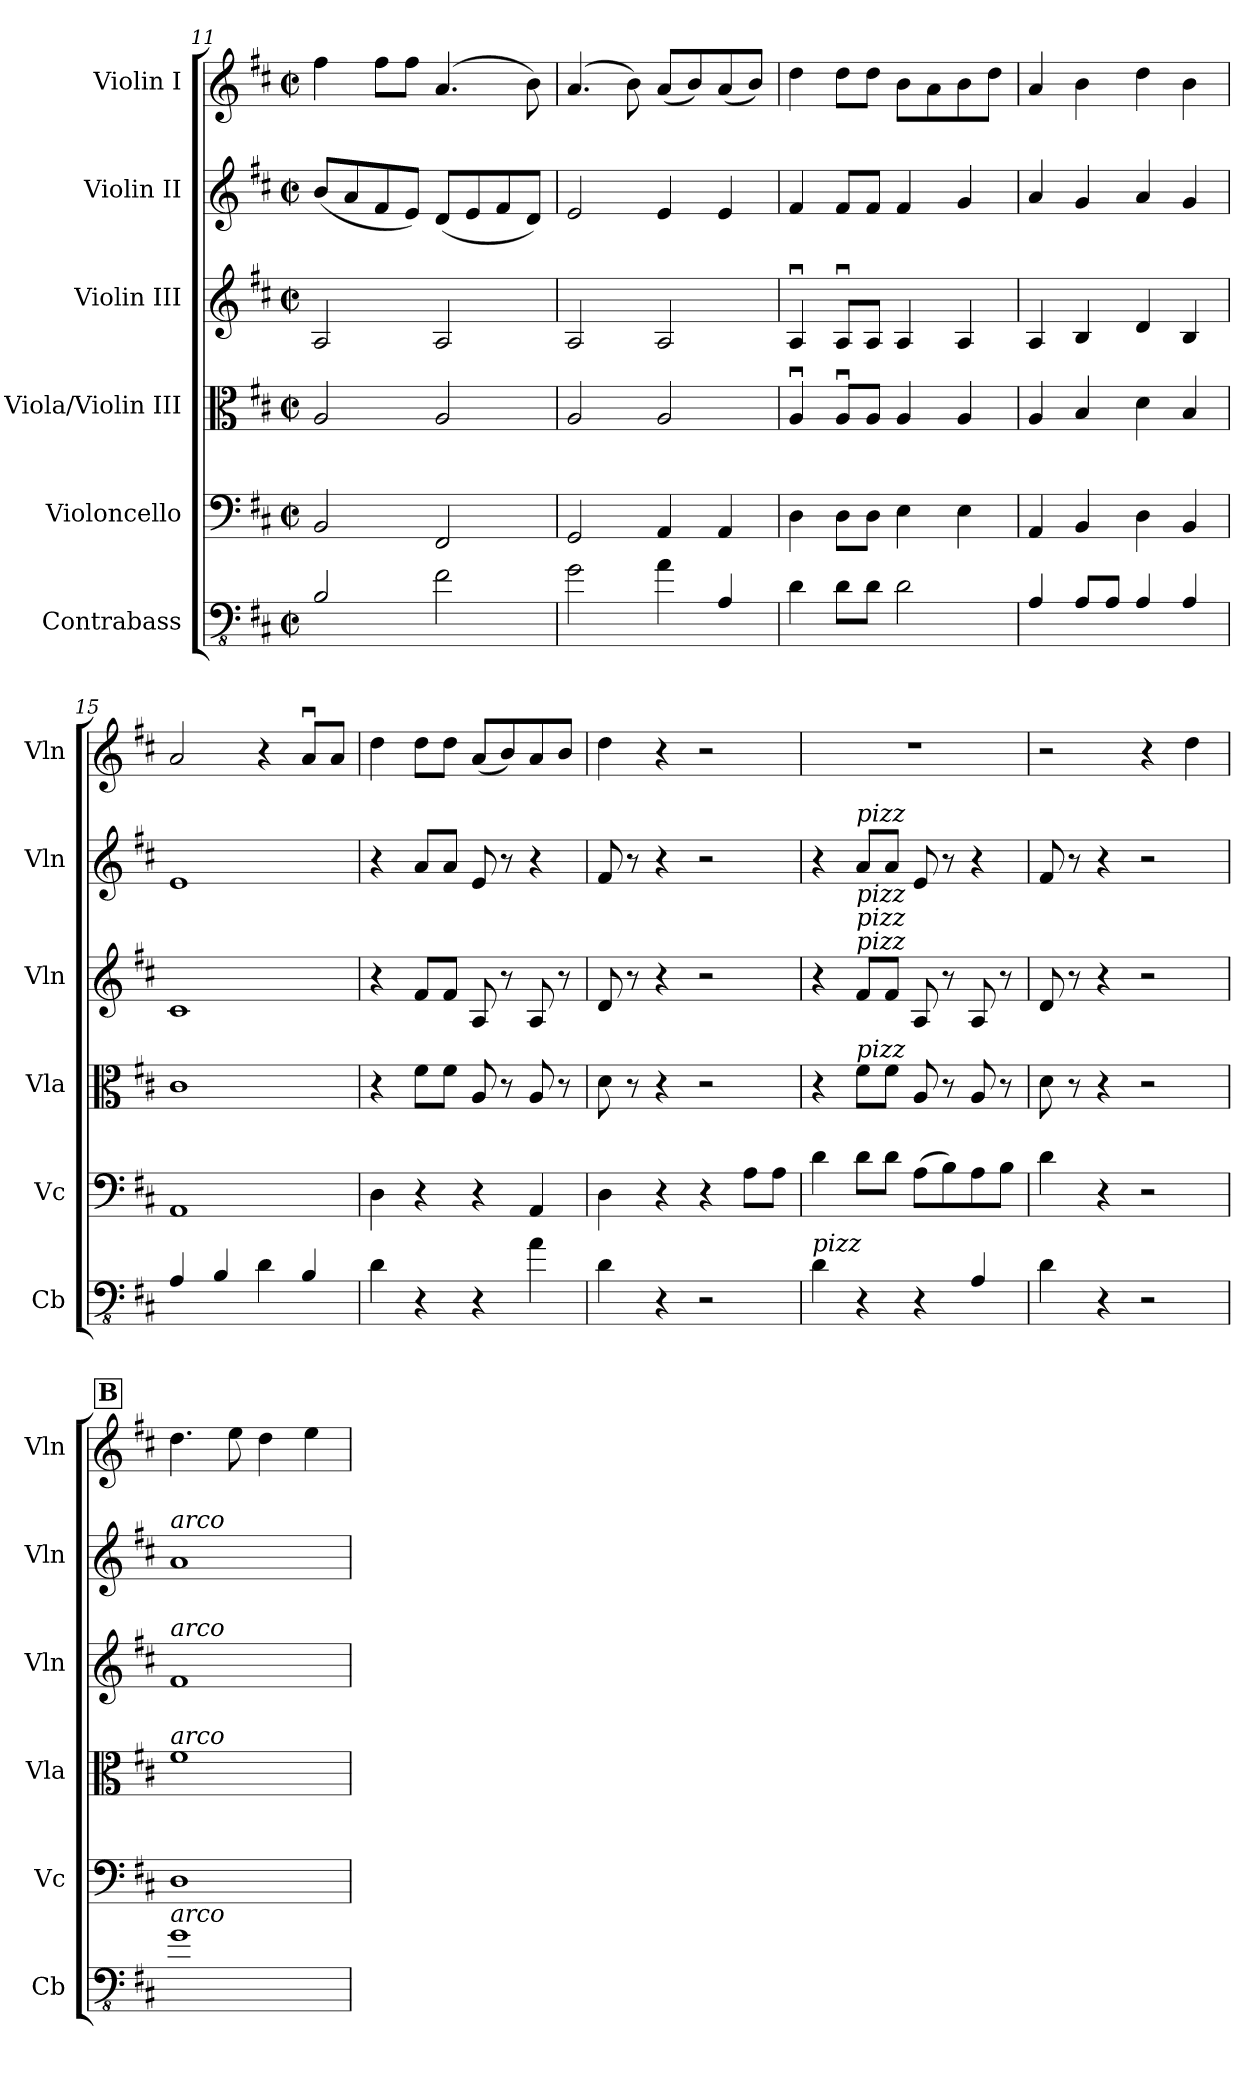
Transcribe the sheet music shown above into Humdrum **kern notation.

**kern	**kern	**kern	**kern	**kern	**kern
*part6	*part5	*part4	*part3	*part2	*part1
*staff6	*staff5	*staff4	*staff3	*staff2	*staff1
*I"Contrabass	*I"Violoncello	*I"Viola/Violin III	*I"Violin III	*I"Violin II	*I"Violin I
*I'Cb	*I'Vc	*I'Vla	*I'Vln	*I'Vln	*I'Vln
*clefFv4	*clefF4	*clefC3	*clefG2	*clefG2	*clefG2
*ITrd7c12	*	*	*	*	*
*k[f#c#]	*k[f#c#]	*k[f#c#]	*k[f#c#]	*k[f#c#]	*k[f#c#]
*M2/2	*M2/2	*M2/2	*M2/2	*M2/2	*M2/2
*met(c|)	*met(c|)	*met(c|)	*met(c|)	*met(c|)	*met(c|)
=11	=11	=11	=11	=11	=11
2BBB/	2BB/	2A/	2A/	(8b/L	4ff#\
.	.	.	.	8a/	.
.	.	.	.	8f#/	8ff#\L
.	.	.	.	8e/J)	8ff#\J
2FF#\	2FF#/	2A/	2A/	(8d/L	(4.a/
.	.	.	.	8e/	.
.	.	.	.	8f#/	.
.	.	.	.	8d/J)	8b\)
=12	=12	=12	=12	=12	=12
2GG\	2GG/	2A/	2A/	2e/	(4.a/
.	.	.	.	.	8b\)
4AA\	4AA/	2A/	2A/	4e/	(8a/L
.	.	.	.	.	8b/)
4AAA/	4AA/	.	.	4e/	(8a/
.	.	.	.	.	8b/J)
=13	=13	=13	=13	=13	=13
4DD\	4D\	4Au/	4Au/	4f#/	4dd\
8DD\L	8D\L	8Au/L	8Au/L	8f#/L	8dd\L
8DD\J	8D\J	8A/J	8A/J	8f#/J	8dd\J
2DD\	4E\	4A/	4A/	4f#/	8b\L
.	.	.	.	.	8a\
.	4E\	4A/	4A/	4g/	8b\
.	.	.	.	.	8dd\J
=14	=14	=14	=14	=14	=14
4AAA/	4AA/	4A/	4A/	4a/	4a/
8AAA/L	4BB/	4B/	4B/	4g/	4b\
8AAA/J	.	.	.	.	.
4AAA/	4D\	4d\	4d/	4a/	4dd\
4AAA/	4BB/	4B/	4B/	4g/	4b\
!!LO:LB:g=z
=15	=15	=15	=15	=15	=15
4AAA/	1AA	1c#	1c#	1e	2a/
4BBB/	.	.	.	.	.
4DD\	.	.	.	.	4r
4BBB/	.	.	.	.	8au/L
.	.	.	.	.	8a/J
=16	=16	=16	=16	=16	=16
4DD\	4D\	4r	4r	4r	4dd\
4r	4r	8f#\L	8f#/L	8a/L	8dd\L
.	.	8f#\J	8f#/J	8a/J	8dd\J
4r	4r	8A/	8A/	8e/	(8a/L
.	.	8r	8r	8r	8b/)
4AA\	4AA/	8A/	8A/	4r	8a/
.	.	8r	8r	.	8b/J
=17	=17	=17	=17	=17	=17
4DD\	4D\	8d\	8d/	8f#/	4dd\
.	.	8r	8r	8r	.
4r	4r	4r	4r	4r	4r
2r	4r	2r	2r	2r	2r
.	8A\L	.	.	.	.
.	8A\J	.	.	.	.
=18	=18	=18	=18	=18	=18
!LO:TX:a:i:t=pizz	!	!	!	!	!
4DD\	4d\	4r	4r	4r	1r
!	!	!	!	!LO:TX:a:i:t=pizz	!
!	!	!	!LO:TX:a:i:t=pizz	!	!
!	!	!	!LO:TX:a:i:t=pizz	!	!
!	!	!	!LO:TX:a:i:t=pizz	!	!
!	!	!LO:TX:a:i:t=pizz	!	!	!
4r	8d\L	8f#\L	8f#/L	8a/L	.
.	8d\J	8f#\J	8f#/J	8a/J	.
4r	(8A\L	8A/	8A/	8e/	.
.	8B\)	8r	8r	8r	.
4AAA/	8A\	8A/	8A/	4r	.
.	8B\J	8r	8r	.	.
=19	=19	=19	=19	=19	=19
4DD\	4d\	8d\	8d/	8f#/	2r
.	.	8r	8r	8r	.
4r	4r	4r	4r	4r	.
2r	2r	2r	2r	2r	4r
.	.	.	.	.	4dd\
!!LO:PB:g=z
!!LO:REH:place=s1:a:B:fs=14:t=B
=20	=20	=20	=20	=20	=20
!	!	!	!	!LO:TX:a:i:t=arco	!
!	!	!	!LO:TX:a:i:t=arco	!	!
!	!	!LO:TX:a:i:t=arco	!	!	!
!LO:TX:a:i:t=arco	!	!	!	!	!
1GG	1D	1f#	1f#	1a	4.dd\
.	.	.	.	.	8ee\
.	.	.	.	.	4dd\
.	.	.	.	.	4ee\
=	=	=	=	=	=
*-	*-	*-	*-	*-	*-
